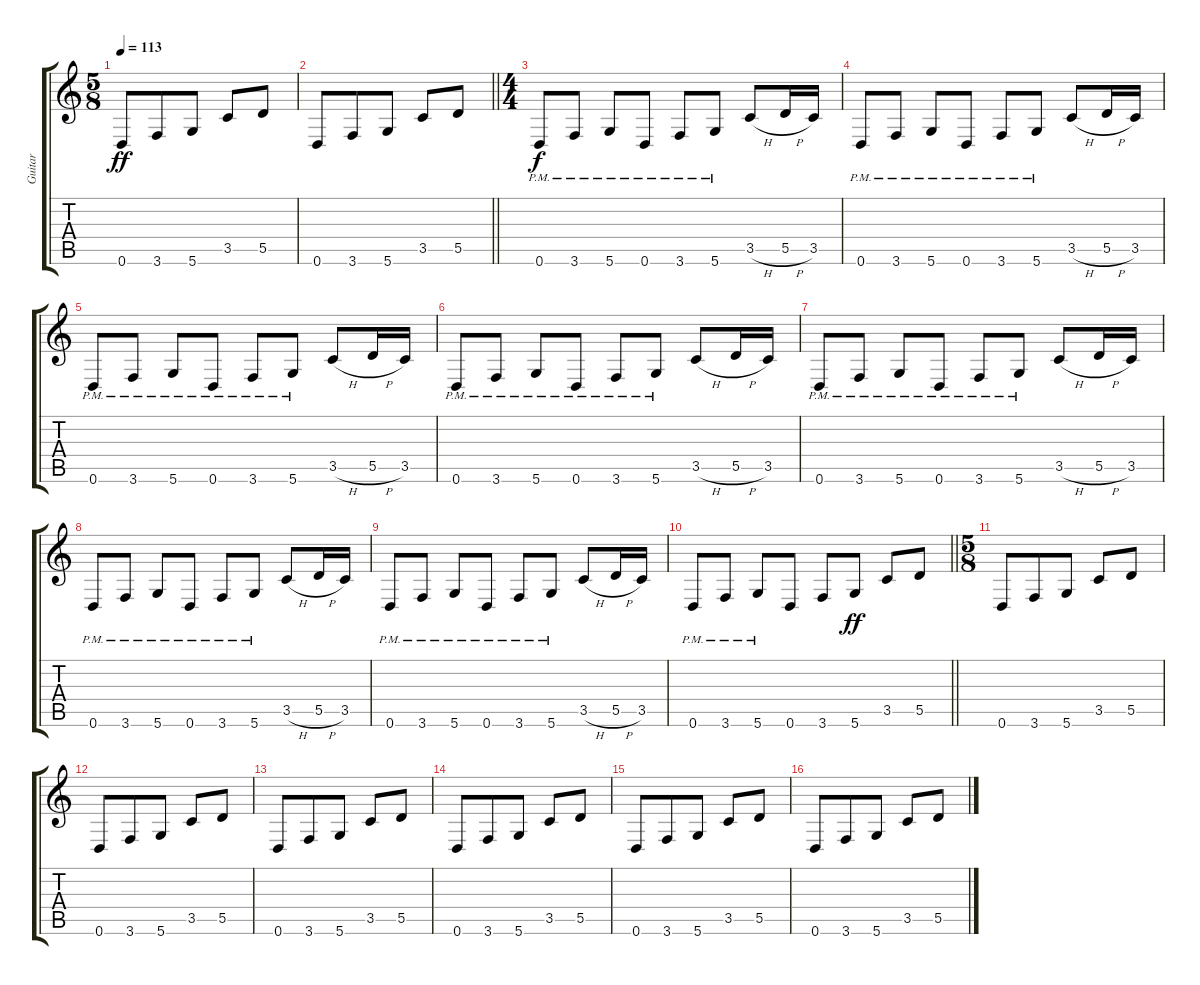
\track ("Guitar" "Guitar") {instrument overdrivenguitar}
\staff {score tabs}
\tuning (E4 B3 G3 D3 A2 D2) {hide}
\ts (5 8)
\tempo 113
\clef g2
\ks c
0.6.8{dy ff} 3.6.8 5.6.8 3.5.8 5.5.8 |
\barLineRight lightlight
0.6.8 3.6.8 5.6.8 3.5.8 5.5.8 |
\ts (4 4)
\section ("" "")
0.6{pm}.8{dy f} 3.6{pm}.8 5.6{pm}.8 0.6{pm}.8 3.6{pm}.8 5.6{pm}.8 3.5{h}.8 5.5{h}.16 3.5.16 |
0.6{pm}.8 3.6{pm}.8 5.6{pm}.8 0.6{pm}.8 3.6{pm}.8 5.6{pm}.8 3.5{h}.8 5.5{h}.16 3.5.16 |
0.6{pm}.8 3.6{pm}.8 5.6{pm}.8 0.6{pm}.8 3.6{pm}.8 5.6{pm}.8 3.5{h}.8 5.5{h}.16 3.5.16 |
0.6{pm}.8 3.6{pm}.8 5.6{pm}.8 0.6{pm}.8 3.6{pm}.8 5.6{pm}.8 3.5{h}.8 5.5{h}.16 3.5.16 |
0.6{pm}.8 3.6{pm}.8 5.6{pm}.8 0.6{pm}.8 3.6{pm}.8 5.6{pm}.8 3.5{h}.8 5.5{h}.16 3.5.16 |
0.6{pm}.8 3.6{pm}.8 5.6{pm}.8 0.6{pm}.8 3.6{pm}.8 5.6{pm}.8 3.5{h}.8 5.5{h}.16 3.5.16 |
0.6{pm}.8 3.6{pm}.8 5.6{pm}.8 0.6{pm}.8 3.6{pm}.8 5.6{pm}.8 3.5{h}.8 5.5{h}.16 3.5.16 |
\barLineRight lightlight
0.6{pm}.8 3.6{pm}.8 5.6{pm}.8 0.6.8 3.6.8 5.6.8{dy ff} 3.5.8 5.5.8 |
\ts (5 8)
\section ("" "")
0.6.8 3.6.8 5.6.8 3.5.8 5.5.8 |
0.6.8 3.6.8 5.6.8 3.5.8 5.5.8 |
0.6.8 3.6.8 5.6.8 3.5.8 5.5.8 |
0.6.8 3.6.8 5.6.8 3.5.8 5.5.8 |
0.6.8 3.6.8 5.6.8 3.5.8 5.5.8 |
0.6.8 3.6.8 5.6.8 3.5.8 5.5.8
